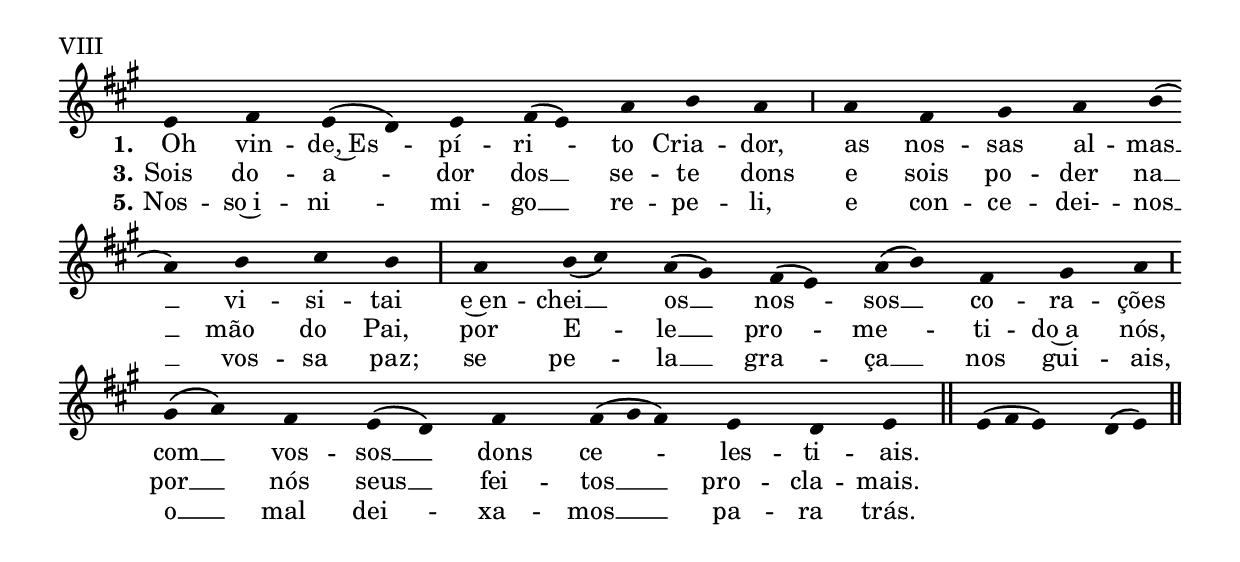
\version "2.24.1"

\include "gregorian.ly"
\include "../../../modules/lilypond/neums.ily"
\include "../../../modules/lilypond/spacing.ily"
\include "../../../modules/lilypond/layout.ily"
\include "../../../modules/lilypond/lyrics.ily"
\include "../../../modules/lilypond/symbols.ily"

hymnChant = \relative c'' {
  \AntiphonSignature
  \key c \major
  \C g a \CC g f \C g \CC a g \C c d c
  \divisioMaior
  \C c a b c \CC d c \C d e d
  \divisioMaxima
  c \CC d e \CC c b \CC a g \CC c d \C a b c
  \divisioMaior
  \CC b c \C a \CC g f \C a \CCC a b a \C g f g
  \finalis
  \CCC g a g \CC f g
  \finalis
}

hymnLyricsI = \lyricmode {
  \set stanza = "1."
  Oh vin -- de,~Es -- pí -- ri -- to Cria -- dor,
  as nos -- sas al -- mas __ vi -- si -- tai
  e~en -- chei __ os __ nos -- sos __ co -- ra -- ções
  com __ vos -- sos __ dons ce -- les -- ti -- ais.
}

hymnLyricsII = \lyricmode {
  \set stanza = "2."
  Vós sois cha -- ma -- do~o~In __ -- ter -- ces -- sor,
  do Deus ex -- cel -- so~o __ dom sem par,
  a fon -- te __ vi -- va,~o __ fo -- go,~o~a -- mor,
  a~un -- ção di -- vi -- na~e __ sa -- lu -- tar.
}

hymnLyricsIII = \lyricmode {
  \set stanza = "3."
  Sois do -- a -- dor dos __ se -- te dons
  e sois po -- der na __ mão do Pai,
  por E -- le __ pro -- me -- ti -- do~a nós,
  por __ nós seus __ fei -- tos __ pro -- cla -- mais.
}

hymnLyricsIV = \lyricmode {
  \set stanza = "4."
  A nos -- sa __ men -- te~i __ -- lu -- mi -- nai,
  os co -- ra -- ções en -- chei de~a -- mor,
  nos -- sa __ fra -- que -- za~en __ -- co -- ra -- jai,
  qual for -- ça~e __ -- ter -- na~e __ pro -- te -- tor.
}

hymnLyricsV = \lyricmode {
  \set stanza = "5."
  Nos -- so~i -- ni -- mi -- go __ re -- pe -- li,
  e con -- ce -- dei- -- nos __ vos -- sa paz;
  se pe -- la __ gra -- ça __ nos gui -- ais,
  o __ mal dei -- xa -- mos __ pa -- ra trás.
}

hymnLyricsVI = \lyricmode {
  \set stanza = "6."
  Ao Pai e~ao Fi -- lho __ Sal -- va -- dor
  por vós pos -- sa -- mos __ co -- nhe -- cer.
  Que pro -- ce -- deis __ do __ seu a -- mor
  fa -- zei- -- nos __ sem -- pre __ fir -- mes crer.
  A -- mém. __
}

\GregorianTranscriptionLayout

\score {
  \header {
    piece = "VIII"
  }

  \new GregorianTranscriptionStaff <<
    \new GregorianTranscriptionVoice = "hymn" {
      \transpose c a, \hymnChant
    }

    \new GregorianTranscriptionLyrics \lyricsto "hymn"
    \hymnLyricsI
    \new GregorianTranscriptionAltLyrics \lyricsto "hymn" \hymnLyricsII
    \new GregorianTranscriptionLyrics \lyricsto "hymn"
    \hymnLyricsIII
    \new GregorianTranscriptionAltLyrics \lyricsto "hymn" \hymnLyricsIV
    \new GregorianTranscriptionLyrics \lyricsto "hymn"
    \hymnLyricsV
    \new GregorianTranscriptionAltLyrics \lyricsto "hymn" \hymnLyricsVI
  >>
}